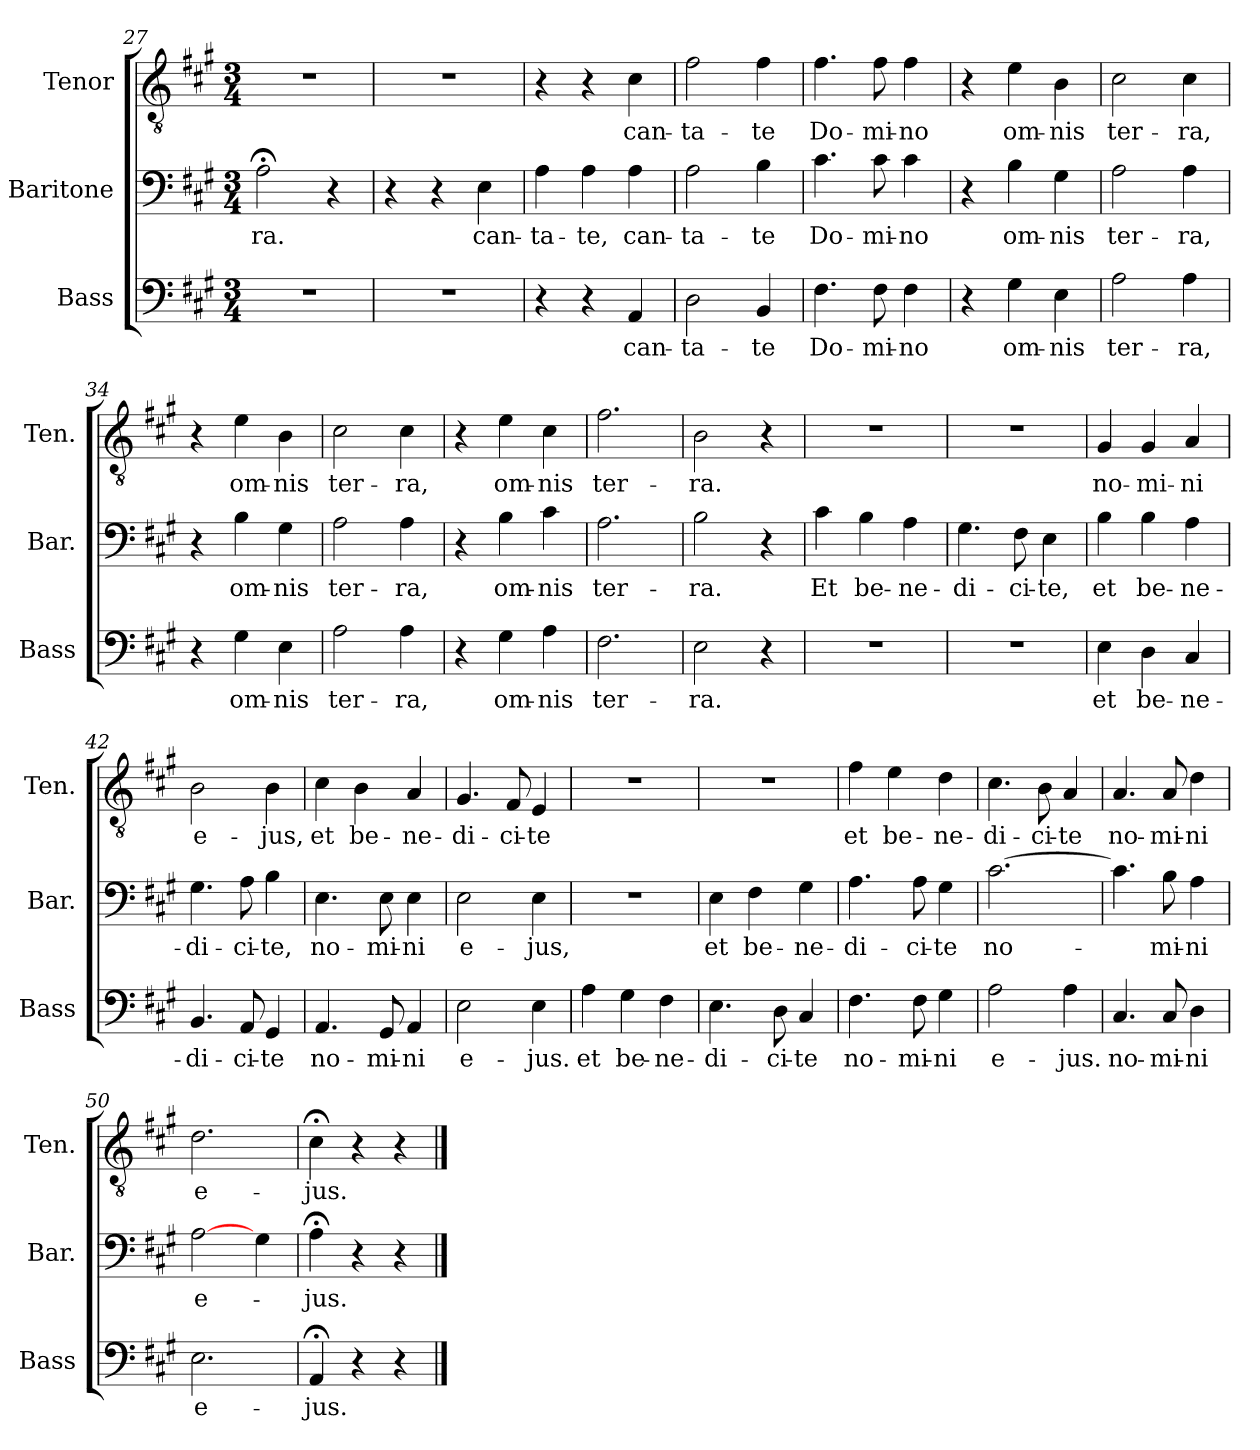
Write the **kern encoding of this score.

**kern	**text	**kern	**text	**kern	**text
*part3	*part3	*part2	*part2	*part1	*part1
*staff3	*staff3	*staff2	*staff2	*staff1	*staff1
*I"Bass	*	*I"Baritone	*	*I"Tenor	*
*I'Bass	*	*I'Bar.	*	*I'Ten.	*
*clefF4	*	*clefF4	*	*clefGv2	*
*k[f#c#g#]	*	*k[f#c#g#]	*	*k[f#c#g#]	*
*A:	*	*A:	*	*A:	*
*M3/4	*	*M3/4	*	*M3/4	*
=27	=27	=27	=27	=27	=27
2.r	.	2A;<\	-ra.	2.r	.
.	.	4r	.	.	.
!!LO:LB:g=z
=28	=28	=28	=28	=28	=28
2.r	.	4r	.	2.r	.
.	.	4r	.	.	.
.	.	4E\	can-	.	.
=29	=29	=29	=29	=29	=29
4r	.	4A\	-ta-	4r	.
4r	.	4A\	-te,	4r	.
4AA/	can-	4A\	can-	4c#\	can-
=30	=30	=30	=30	=30	=30
2D\	-ta-	2A\	-ta-	2f#\	-ta-
4BB/	-te	4B\	-te	4f#\	-te
=31	=31	=31	=31	=31	=31
4.F#\	Do-	4.c#\	Do-	4.f#\	Do-
8F#\	-mi-	8c#\	-mi-	8f#\	-mi-
4F#\	-no	4c#\	-no	4f#\	-no
=32	=32	=32	=32	=32	=32
4r	.	4r	.	4r	.
4G#\	om-	4B\	om-	4e\	om-
4E\	-nis	4G#\	-nis	4B\	-nis
=33	=33	=33	=33	=33	=33
2A\	ter-	2A\	ter-	2c#\	ter-
4A\	-ra,	4A\	-ra,	4c#\	-ra,
=34	=34	=34	=34	=34	=34
4r	.	4r	.	4r	.
4G#\	om-	4B\	om-	4e\	om-
4E\	-nis	4G#\	-nis	4B\	-nis
!!LO:PB:g=z
=35	=35	=35	=35	=35	=35
2A\	ter-	2A\	ter-	2c#\	ter-
4A\	-ra,	4A\	-ra,	4c#\	-ra,
=36	=36	=36	=36	=36	=36
4r	.	4r	.	4r	.
4G#\	om-	4B\	om-	4e\	om-
4A\	-nis	4c#\	-nis	4c#\	-nis
=37	=37	=37	=37	=37	=37
2.F#\	ter-	2.A\	ter-	2.f#\	ter-
=38	=38	=38	=38	=38	=38
2E\	-ra.	2B\	-ra.	2B\	-ra.
4r	.	4r	.	4r	.
=39	=39	=39	=39	=39	=39
2.r	.	4c#\	Et	2.r	.
.	.	4B\	be-	.	.
.	.	4A\	-ne-	.	.
!!LO:LB:g=z
=40	=40	=40	=40	=40	=40
2.r	.	4.G#\	-di-	2.r	.
.	.	8F#\	-ci-	.	.
.	.	4E\	-te,	.	.
=41	=41	=41	=41	=41	=41
4E\	et	4B\	et	4G#/	no-
4D\	be-	4B\	be-	4G#/	-mi-
4C#/	-ne-	4A\	-ne-	4A/	-ni
=42	=42	=42	=42	=42	=42
4.BB/	-di-	4.G#\	-di-	2B\	e-
8AA/	-ci-	8A\	-ci-	.	.
4GG#/	-te	4B\	-te,	4B\	-jus,
=43	=43	=43	=43	=43	=43
4.AA/	no-	4.E\	no-	4c#\	et
.	.	.	.	4B\	be-
8GG#/	-mi-	8E\	-mi-	.	.
4AA/	-ni	4E\	-ni	4A/	-ne-
=44	=44	=44	=44	=44	=44
2E\	e-	2E\	e-	4.G#/	-di-
.	.	.	.	8F#/	-ci-
4E\	-jus.	4E\	-jus,	4E/	-te
!!LO:LB:g=z
=45	=45	=45	=45	=45	=45
4A\	et	2.r	.	2.r	.
4G#\	be-	.	.	.	.
4F#\	-ne-	.	.	.	.
=46	=46	=46	=46	=46	=46
4.E\	-di-	4E\	et	2.r	.
.	.	4F#\	be-	.	.
8D\	-ci-	.	.	.	.
4C#/	-te	4G#\	-ne-	.	.
=47	=47	=47	=47	=47	=47
4.F#\	no-	4.A\	-di-	4f#\	et
.	.	.	.	4e\	be-
8F#\	-mi-	8A\	-ci-	.	.
4G#\	-ni	4G#\	-te	4d\	-ne-
=48	=48	=48	=48	=48	=48
2A\	e-	[2.c#\	no-	4.c#\	-di-
.	.	.	.	8B\	-ci-
4A\	-jus.	.	.	4A/	-te
=49	=49	=49	=49	=49	=49
4.C#/	no-	4.c#\]	.	4.A/	no-
8C#/	-mi-	8B\	-mi-	8A/	-mi-
4D\	-ni	4A\	-ni	4d\	-ni
=50	=50	=50	=50	=50	=50
2.E\	e-	[2A\	e-	2.d\	e-
.	.	4G#\	.	.	.
=51	=51	=51	=51	=51	=51
4AA;</	-jus.	4A;<\	-jus.	4c#;<\	-jus.
4r	.	4r	.	4r	.
4r	.	4r	.	4r	.
==	==	==	==	==	==
*-	*-	*-	*-	*-	*-
